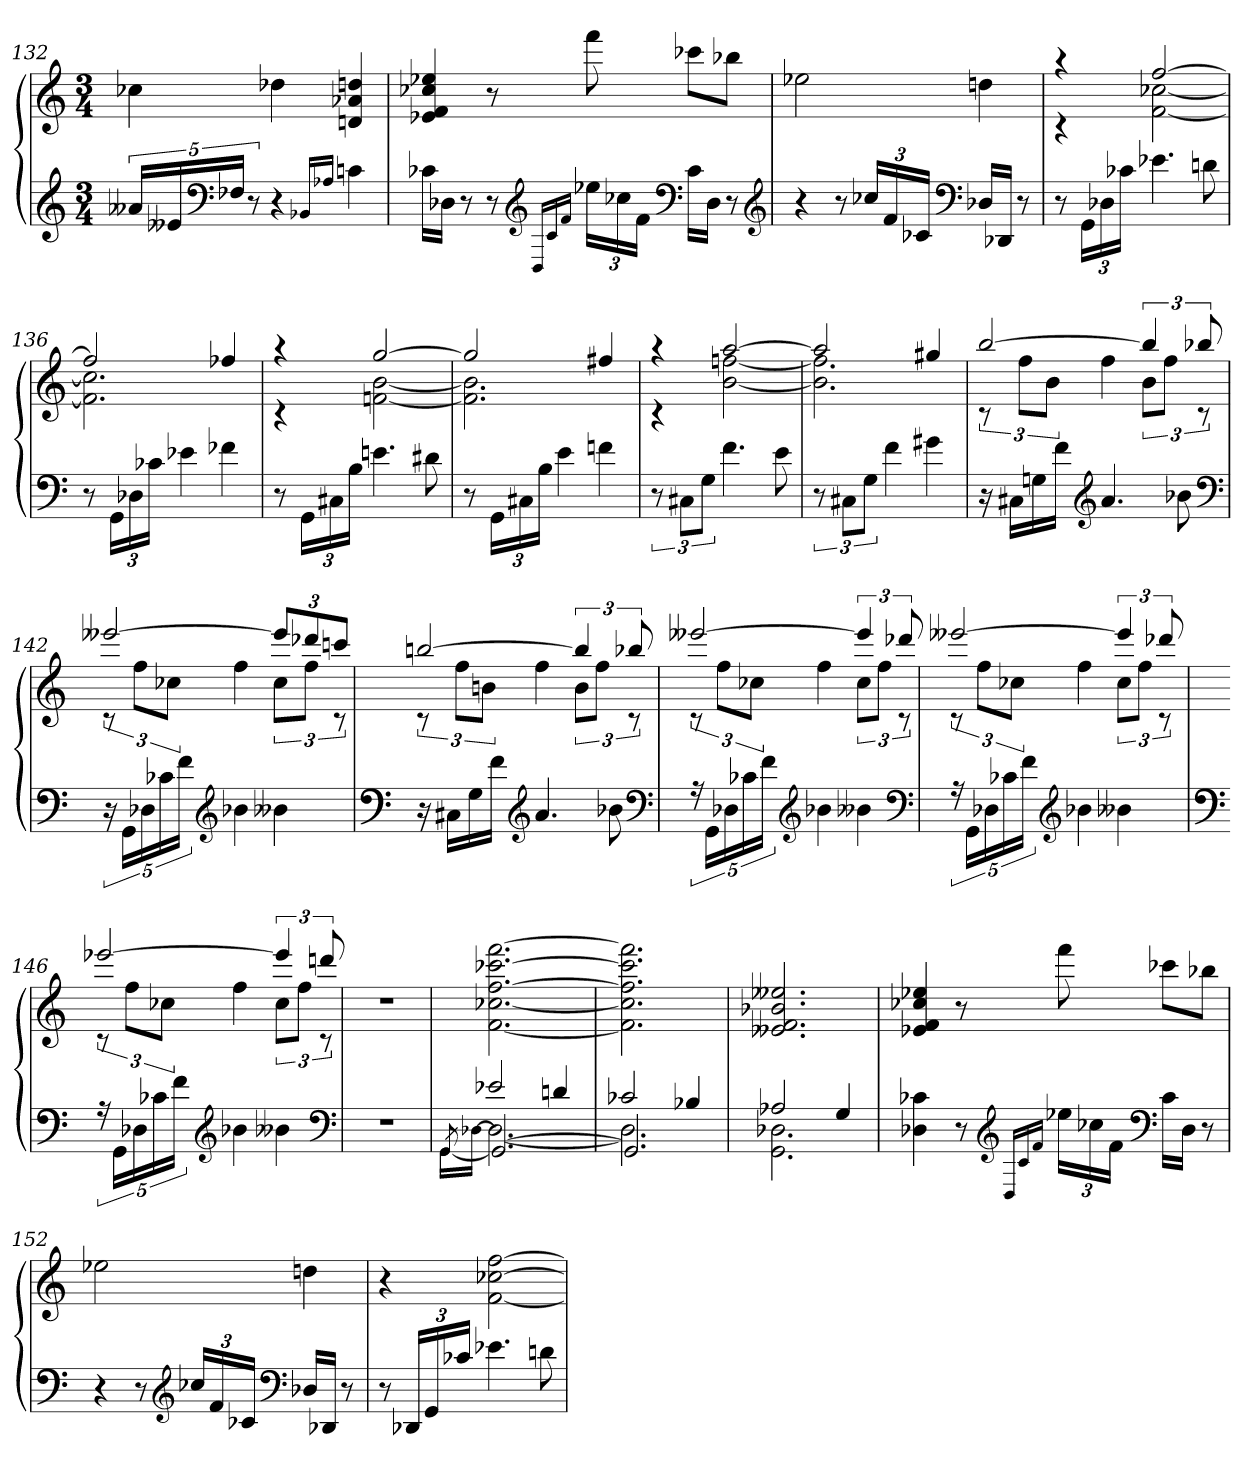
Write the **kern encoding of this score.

**kern	**kern
*part1	*part1
*staff2	*staff1
*clefG2	*clefG2
*k[]	*k[]
*M3/4	*M3/4
=132	=132
20a--XLL	4cc-X
20e--X	.
*clefF4	*
20F-XJJ	.
10r	.
4r	4dd-X
16qqBB-X/LL	.
16qqA-X/JJ	.
4cn	4dn 4a-X 4ddn
=133	=133
16c-XLL	4e-X 4f 4cc-X 4ee-X
16D-XJJ	.
8r	.
8r	8r
*clefG2	*
16qqD-/LL	.
16qqc-/	.
16qqf/JJ	.
24ee-XLL	8fff
24cc-X	.
24fJJ	.
*clefF4	*
16c-LL	8ccc-XL
16D-JJ	.
8r	8bb-XJ
*clefG2	*
=134	=134
4r	2ee-X
8r	.
24cc-XLL	.
24f	.
24c-XJJ	.
*clefF4	*
16D-XLL	4ddn
16DD-XJJ	.
8r	.
=135	=135
*	*^
8r	4raa	4rc
24GGLL	.	.
24D-X	.	.
24c-XJJ	.	.
4.e-X	[2ff	[2f [2cc-X
8dn	.	.
=136	=136	=136
8r	2ff]	2.f] 2.cc-]
24GGLL	.	.
24D-X	.	.
24c-XJJ	.	.
4e-X	.	.
4f-X	4ff-X	.
=137	=137	=137
8r	4raa	4rc
24GGLL	.	.
24C#X	.	.
24BJJ	.	.
4.en	[2gg	[2fn [2b
8d#X	.	.
=138	=138	=138
8r	2gg]	2.f] 2.b]
24GGLL	.	.
24C#X	.	.
24BJJ	.	.
4e	.	.
4fn	4ff#X	.
=139	=139	=139
12r	4raa	4rc
12C#XL	.	.
12GJ	.	.
4.f	[2aa	[2b [2ffn
8e	.	.
=140	=140	=140
12r	2aa]	2.b] 2.ff]
12C#XL	.	.
12GJ	.	.
4f	.	.
4g#X	4gg#X	.
=141	=141	=141
16r	[2bb	12rc
16C#XLL	.	.
.	.	12ffL
16Gn	.	.
.	.	12bJ
16fJJ	.	.
*clefG2	*	*
4.a	.	4ff
.	6bb]	12bL
.	.	12ffJ
8b-X	.	.
.	12bb-X	12rc
*clefF4	*	*
=142	=142	=142
20r	[2eee--X	12rc
20GGLL	.	.
.	.	12ffL
20D-X	.	.
20c-X	.	.
.	.	12cc-XJ
20fJJ	.	.
*clefG2	*	*
4b-X	.	4ff
4b--X	12eee--L]	12cc-L
.	12ddd-X	12ffJ
.	12cccnJ	12rc
=143	=143	=143
*clefF4	*	*
16r	[2bbn	12rc
16C#XLL	.	.
.	.	12ffL
16G	.	.
.	.	12bnJ
16fJJ	.	.
*clefG2	*	*
4.a	.	4ff
.	6bb]	12bL
.	.	12ffJ
8b-X	.	.
.	12bb-X	12rc
*clefF4	*	*
=144	=144	=144
20rA	[2eee--X	12rc
20GGLL	.	.
.	.	12ffL
20D-X	.	.
20c-X	.	.
.	.	12cc-XJ
20fJJ	.	.
*clefG2	*	*
4b-X	.	4ff
4b--X	6eee--]	12cc-L
.	.	12ffJ
.	12ddd-X	12rc
*clefF4	*	*
=145	=145	=145
20rA	[2eee--X	12rc
20GGLL	.	.
.	.	12ffL
20D-X	.	.
20c-X	.	.
.	.	12cc-XJ
20fJJ	.	.
*clefG2	*	*
4b-X	.	4ff
4b--X	6eee--]	12cc-L
.	.	12ffJ
.	12ddd-X	12rc
=146	=146	=146
*clefF4	*	*
20rA	[2eee-X	12rc
20GGLL	.	.
.	.	12ffL
20D-X	.	.
20c-X	.	.
.	.	12cc-XJ
20fJJ	.	.
*clefG2	*	*
4b-X	.	4ff
4b--X	6eee-]	12cc-L
.	.	12ffJ
.	12dddn	12rc
*	*v	*v
*clefF4	*
=147	=147
2.r	2.r
=148	=148
*^	*
.	16qqGG\LL	.
*	*^	*
.	[16qqD-X\JJ	[8qGG/	.
2e-X	2.D-_	2.GG/_	[2.f [2.cc-X [2.ff [2.ccc-X [2.fff
4dn	.	.	.
=149	=149	=149	=149
2c-X	2.D-]	2.GG/]	2.f] 2.cc-] 2.ff] 2.ccc-] 2.fff]
4B-X	.	.	.
*	*v	*v	*
=150	=150	=150
2A-X	2.GG 2.D-X	2.e--X 2.f 2.b-X 2.ee--X
4G	.	.
*v	*v	*
=151	=151
4D-X 4c-X	4e-X 4f 4cc-X 4ee-X
8r	8r
*clefG2	*
16qqD-/LL	.
16qqc-/	.
16qqf/JJ	.
24ee-XLL	8fff
24cc-X	.
24fJJ	.
*clefF4	*
16c-LL	8ccc-XL
16D-JJ	.
8r	8bb-XJ
=152	=152
4r	2ee-X
8r	.
*clefG2	*
24cc-XLL	.
24f	.
24c-XJJ	.
*clefF4	*
16D-XLL	4ddn
16DD-XJJ	.
8r	.
=153	=153
8r	4r
24DD-XLL	.
24GG	.
24c-XJJ	.
4.e-X	[2f [2cc-X [2ff
8dn	.
=	=
*-	*-
